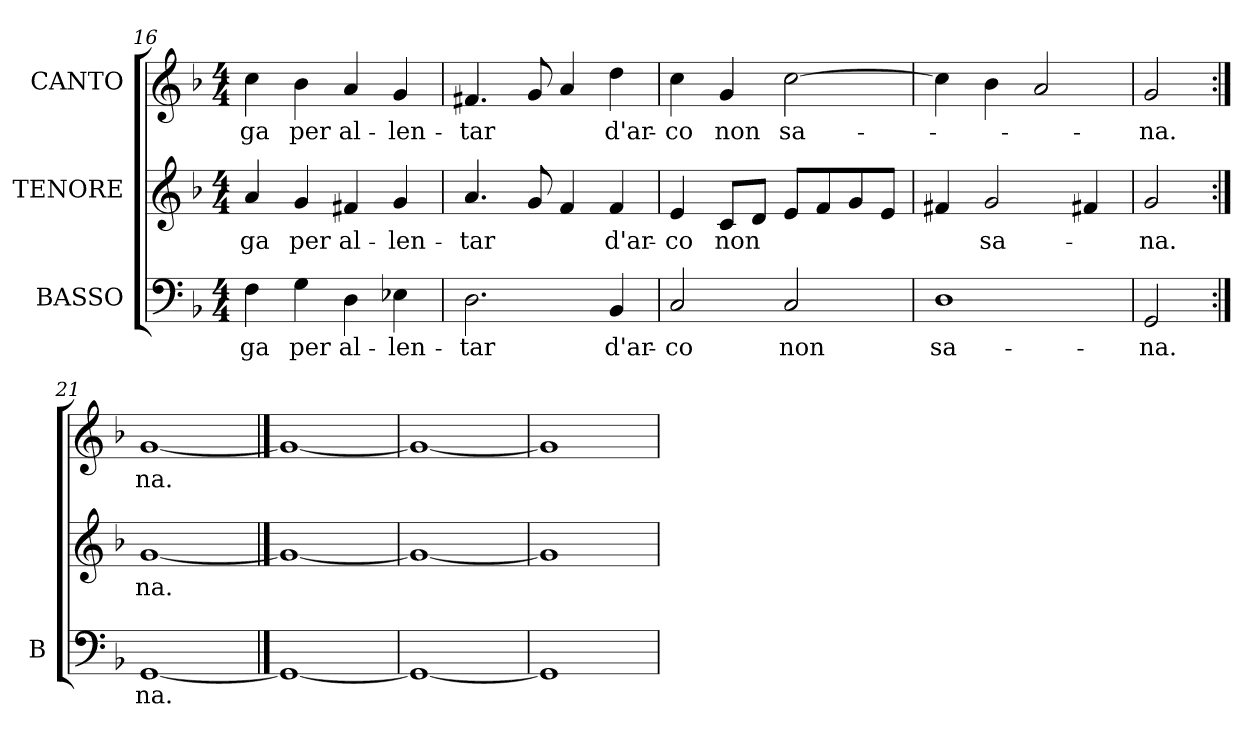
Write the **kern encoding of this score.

**kern	**text	**kern	**text	**kern	**text
*part3	*part3	*part2	*part2	*part1	*part1
*staff3	*staff3	*staff2	*staff2	*staff1	*staff1
*I"BASSO	*	*I"TENORE	*	*I"CANTO	*
*I'B	*	*	*	*	*
*clefF4	*	*clefG2	*	*clefG2	*
*k[b-]	*	*k[b-]	*	*k[b-]	*
*F:	*	*F:	*	*F:	*
*M4/4	*	*M4/4	*	*M4/4	*
=16	=16	=16	=16	=16	=16
!	!LO:LY:b:color=#000000	!	!	!	!
!	!	!	!LO:LY:b:color=#000000	!	!
!	!	!	!	!	!LO:LY:b:color=#000000
4Fi\	-ga	4ai/	-ga	4cci\	-ga
!	!LO:LY:b:color=#000000	!	!	!	!
!	!	!	!LO:LY:b:color=#000000	!	!
!	!	!	!	!	!LO:LY:b:color=#000000
4Gi\	per	4gi/	per	4b-i\	per
!	!LO:LY:b:color=#000000	!	!	!	!
!	!	!	!LO:LY:b:color=#000000	!	!
!	!	!	!	!	!LO:LY:b:color=#000000
4Di\	al-	4f#Xi/	al-	4ai/	al-
!	!LO:LY:b:color=#000000	!	!	!	!
!	!	!	!LO:LY:b:color=#000000	!	!
!	!	!	!	!	!LO:LY:b:color=#000000
4E-Xi\	-len-	4gi/	-len-	4gi/	-len-
=17	=17	=17	=17	=17	=17
!	!LO:LY:b:color=#000000	!	!	!	!
!	!	!	!LO:LY:b:color=#000000	!	!
!	!	!	!	!	!LO:LY:b:color=#000000
2.Di\	-tar	4.ai/	-tar	4.f#Xi/	-tar
.	.	8gi/	.	8gi/	.
.	.	4fi/	.	4ai/	.
!	!LO:LY:b:color=#000000	!	!	!	!
!	!	!	!LO:LY:b:color=#000000	!	!
!	!	!	!	!	!LO:LY:b:color=#000000
4BB-i/	d'ar-	4fi/	d'ar-	4ddi\	d'ar-
=18	=18	=18	=18	=18	=18
!	!LO:LY:b:color=#000000	!	!	!	!
!	!	!	!LO:LY:b:color=#000000	!	!
!	!	!	!	!	!LO:LY:b:color=#000000
2Ci/	-co	4ei/	-co	4cci\	-co
!	!	!	!LO:LY:b:color=#000000	!	!
!	!	!	!	!	!LO:LY:b:color=#000000
.	.	8ci/L	non	4gi/	non
.	.	8di/J	.	.	.
!	!LO:LY:b:color=#000000	!	!	!	!
!	!	!	!	!	!LO:LY:b:color=#000000
2Ci/	non	8ei/L	.	[>2cci\	sa-
.	.	8fi/	.	.	.
.	.	8gi/	.	.	.
.	.	8ei/J	.	.	.
=19	=19	=19	=19	=19	=19
!	!LO:LY:b:color=#000000	!	!	!	!
1Di	sa-	4f#Xi/	.	4cci\]	.
!	!	!	!LO:LY:b:color=#000000	!	!
.	.	2gi/	sa-	4b-i\	.
.	.	.	.	2ai/	.
.	.	4f#Xi/	.	.	.
=20	=20	=20	=20	=20	=20
!	!LO:LY:b:color=#000000	!	!	!	!
!	!	!	!LO:LY:b:color=#000000	!	!
!	!	!	!	!	!LO:LY:b:color=#000000
2GGi/	-na.	2gi/	-na.	2gi/	-na.
=21:|!	=21:|!	=21:|!	=21:|!	=21:|!	=21:|!
!	!LO:LY:b:color=#000000	!	!	!	!
!	!	!	!LO:LY:b:color=#000000	!	!
!	!	!	!	!	!LO:LY:b:color=#000000
[1GGi	- na.	[1gi	- na.	[1gi	- na.
==22	==22	==22	==22	==22	==22
1GGi_	.	1gi_	.	1gi_	.
=23	=23	=23	=23	=23	=23
1GGi_	.	1gi_	.	1gi_	.
=24	=24	=24	=24	=24	=24
1GGi]	.	1gi]	.	1gi]	.
=	=	=	=	=	=
*-	*-	*-	*-	*-	*-
